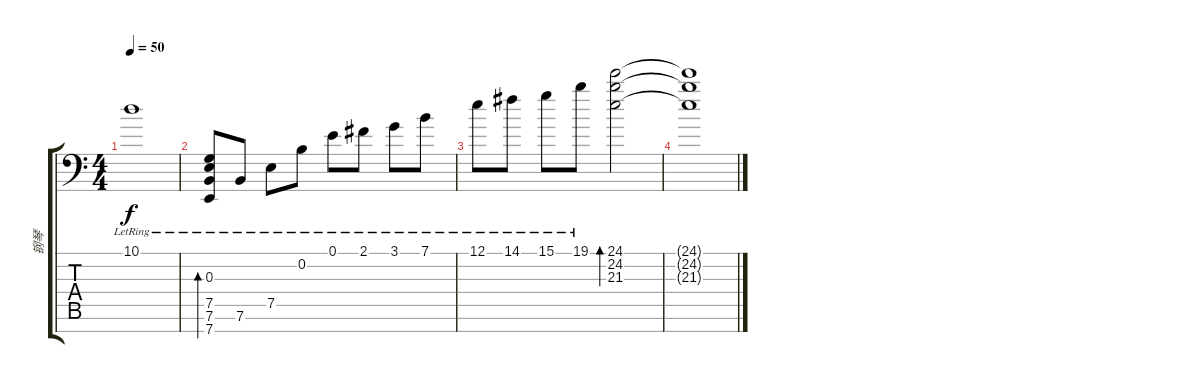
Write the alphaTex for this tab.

\track ("钢琴" "钢琴") {instrument brightacousticpiano}
\staff {score tabs}
\tuning (E4 B3 G3 D3 A2 E2 A1) {hide}
\ts (4 4)
\tempo 50
\clef f4
\ks c
10.1{lr}.1{dy f} |
(0.3{lr} 7.5{lr} 7.6 7.7{lr}).8{bd 240} 7.6{lr}.8 7.5{lr}.8 0.2{lr}.8 0.1{lr}.8 2.1{lr}.8 3.1{lr}.8 7.1{lr}.8 |
12.1{lr}.8 14.1{lr}.8 15.1{lr}.8 19.1{lr}.8 (24.1 24.2 21.3).2{bd 240} |
(24.1{t} 24.2{t} 21.3{t}).1
